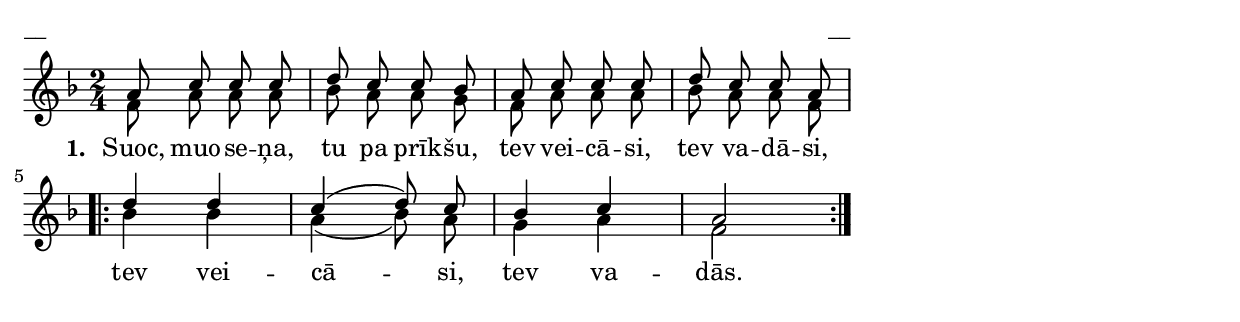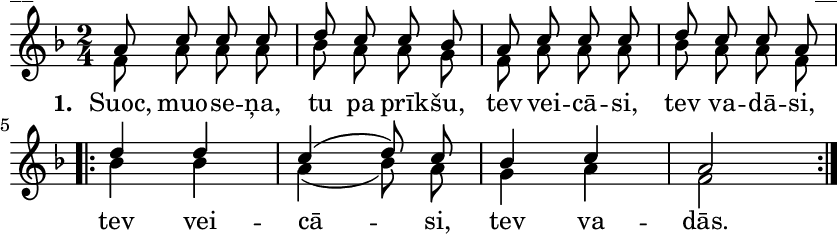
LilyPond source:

\version "2.13.18"
#(ly:set-option 'crop #t)

\paper {
line-width = 14\cm
left-margin = 0.4\cm
between-system-padding = 0.1\cm
between-system-space = 0.1\cm
}
% SBTZK, p.47
\layout {
indent = #0
ragged-last = ##f
}


voiceA = \relative c' {
\clef "treble"
\key f \major
\time 2/4
a'8 c c c | d c c bes | a c c c | d c c a |
\repeat volta2 {d4 d | c (d8) c | bes4 c | a2 }
}

lyricA = \lyricmode {
  \set stanza = "1. "
Suoc, muo -- se -- ņa, tu pa prīk -- šu, tev vei -- cā -- si, tev va -- dā -- si,
tev vei -- cā -- si, tev va -- dās.
}

voiceB = \relative c' {
\clef "treble"
\key f \major
\time 2/4
f8 a a a | bes a a g | f a a a | bes a a f
\repeat volta2 { bes 4 bes | a (bes8) a | g4 a | f2 }
}

fullScore = <<
%\new ChordNames { \chordsA }
\new Staff {
<<
\new Voice = "voiceA" { \voiceOne \autoBeamOff \voiceA }
\new Voice = "voiceB" { \voiceTwo \autoBeamOff \voiceB }
\new Lyrics \lyricsto "voiceA"  \lyricA
>>
}
>>



\score {
\fullScore
\header { piece = "__" opus = "__" }
}
\markup { \with-color #(x11-color 'white) \sans \smaller "__" }
\score {
\unfoldRepeats
\fullScore
\midi {
\context { \Staff \remove "Staff_performer" }
\context { \Voice \consists "Staff_performer" }
}
}


